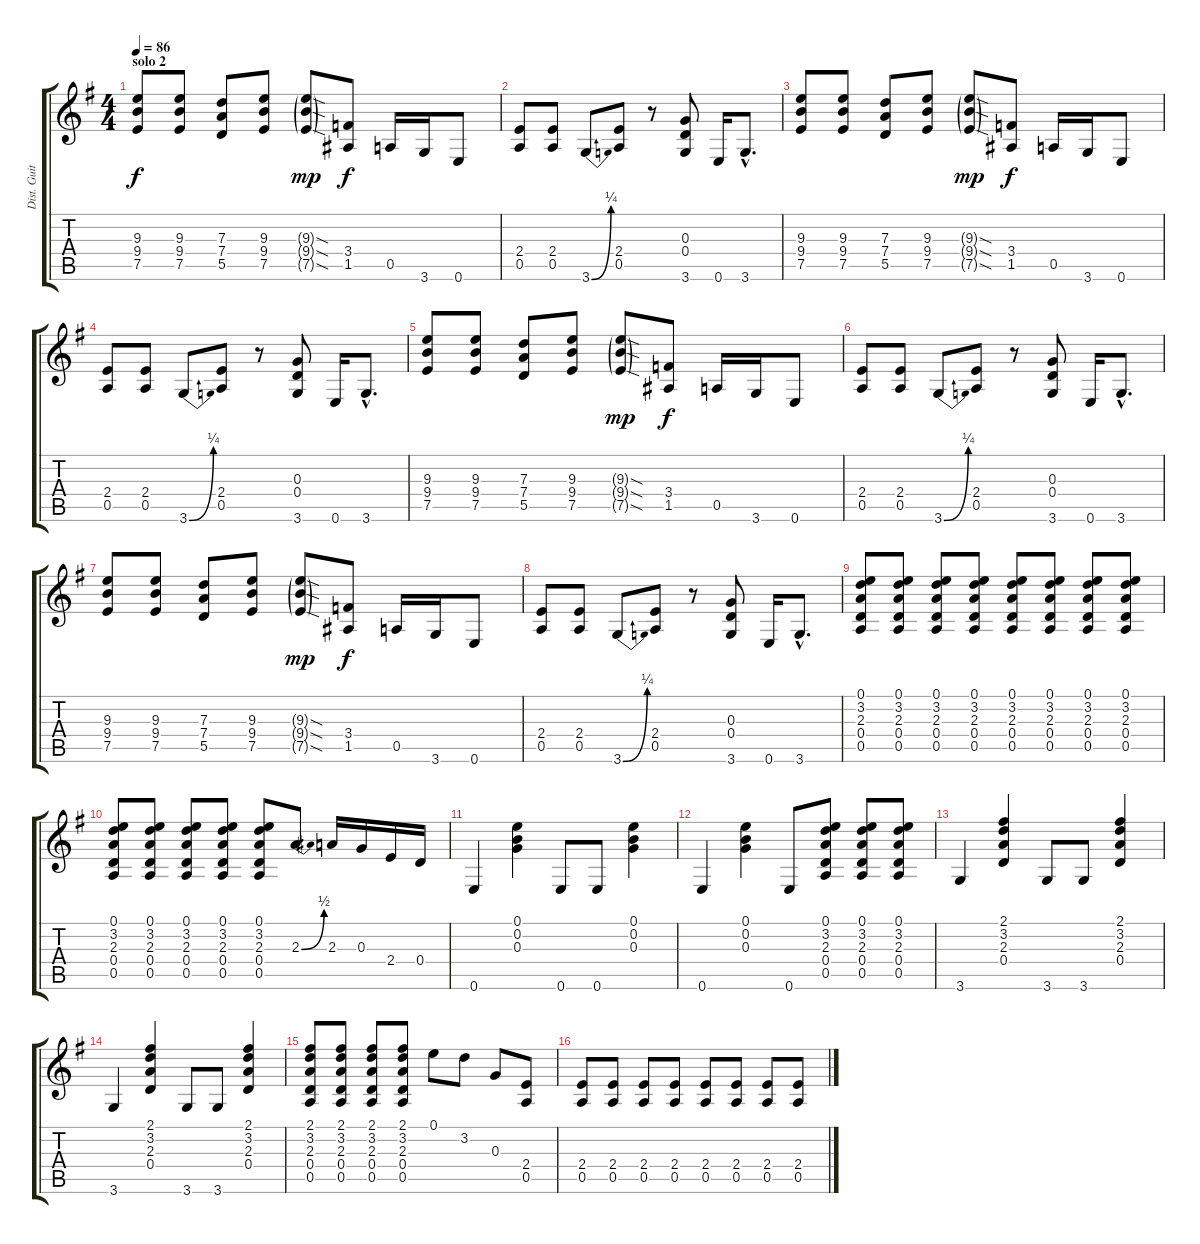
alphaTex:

\track ("Dist. Guitar 2" "Dist. Guit") {instrument distortionguitar}
\staff {score tabs}
\tuning (E4 B3 G3 D3 A2 E2) {hide}
\ts (4 4)
\section ("" "solo 2")
\tempo 86
\clef g2
\ks eminor
(9.3 9.4 7.5).8{dy f} (9.3 9.4 7.5).8 (7.3 7.4 5.5).8 (9.3 9.4 7.5).8 (9.3{sod g} 9.4{sod g} 7.5{sod g}).8{dy mp} (3.4 1.5).8{dy f} 0.5.16 3.6.16 0.6.8 |
(2.4 0.5).8 (2.4 0.5).8 3.6{be (bend 0 0 60 1)}.8 (2.4 0.5).8 r.8 (0.3 0.4 3.6).8 0.6.16 3.6{hac}.8{d} |
(9.3 9.4 7.5).8 (9.3 9.4 7.5).8 (7.3 7.4 5.5).8 (9.3 9.4 7.5).8 (9.3{sod g} 9.4{sod g} 7.5{sod g}).8{dy mp} (3.4 1.5).8{dy f} 0.5.16 3.6.16 0.6.8 |
(2.4 0.5).8 (2.4 0.5).8 3.6{be (bend 0 0 60 1)}.8 (2.4 0.5).8 r.8 (0.3 0.4 3.6).8 0.6.16 3.6{hac}.8{d} |
(9.3 9.4 7.5).8 (9.3 9.4 7.5).8 (7.3 7.4 5.5).8 (9.3 9.4 7.5).8 (9.3{sod g} 9.4{sod g} 7.5{sod g}).8{dy mp} (3.4 1.5).8{dy f} 0.5.16 3.6.16 0.6.8 |
(2.4 0.5).8 (2.4 0.5).8 3.6{be (bend 0 0 60 1)}.8 (2.4 0.5).8 r.8 (0.3 0.4 3.6).8 0.6.16 3.6{hac}.8{d} |
(9.3 9.4 7.5).8 (9.3 9.4 7.5).8 (7.3 7.4 5.5).8 (9.3 9.4 7.5).8 (9.3{sod g} 9.4{sod g} 7.5{sod g}).8{dy mp} (3.4 1.5).8{dy f} 0.5.16 3.6.16 0.6.8 |
(2.4 0.5).8 (2.4 0.5).8 3.6{be (bend 0 0 60 1)}.8 (2.4 0.5).8 r.8 (0.3 0.4 3.6).8 0.6.16 3.6{hac}.8{d} |
(0.1 3.2 2.3 0.4 0.5).8 (0.1 3.2 2.3 0.4 0.5).8 (0.1 3.2 2.3 0.4 0.5).8 (0.1 3.2 2.3 0.4 0.5).8 (0.1 3.2 2.3 0.4 0.5).8 (0.1 3.2 2.3 0.4 0.5).8 (0.1 3.2 2.3 0.4 0.5).8 (0.1 3.2 2.3 0.4 0.5).8 |
(0.1 3.2 2.3 0.4 0.5).8 (0.1 3.2 2.3 0.4 0.5).8 (0.1 3.2 2.3 0.4 0.5).8 (0.1 3.2 2.3 0.4 0.5).8 (0.1 3.2 2.3 0.4 0.5).8 2.3{be (bend 0 0 60 2)}.8 2.3.16 0.3.16 2.4.16 0.4.16 |
0.6.4 (0.1 0.2 0.3).4 0.6.8 0.6.8 (0.1 0.2 0.3).4 |
0.6.4 (0.1 0.2 0.3).4 0.6.8 (0.1 3.2 2.3 0.4 0.5).8 (0.1 3.2 2.3 0.4 0.5).8 (0.1 3.2 2.3 0.4 0.5).8 |
3.6.4 (2.1 3.2 2.3 0.4).4 3.6.8 3.6.8 (2.1 3.2 2.3 0.4).4 |
3.6.4 (2.1 3.2 2.3 0.4).4 3.6.8 3.6.8 (2.1 3.2 2.3 0.4).4 |
(2.1 3.2 2.3 0.4 0.5).8 (2.1 3.2 2.3 0.4 0.5).8 (2.1 3.2 2.3 0.4 0.5).8 (2.1 3.2 2.3 0.4 0.5).8 0.1.8 3.2.8 0.3.8 (2.4 0.5).8 |
(2.4 0.5).8 (2.4 0.5).8 (2.4 0.5).8 (2.4 0.5).8 (2.4 0.5).8 (2.4 0.5).8 (2.4 0.5).8 (2.4 0.5).8
